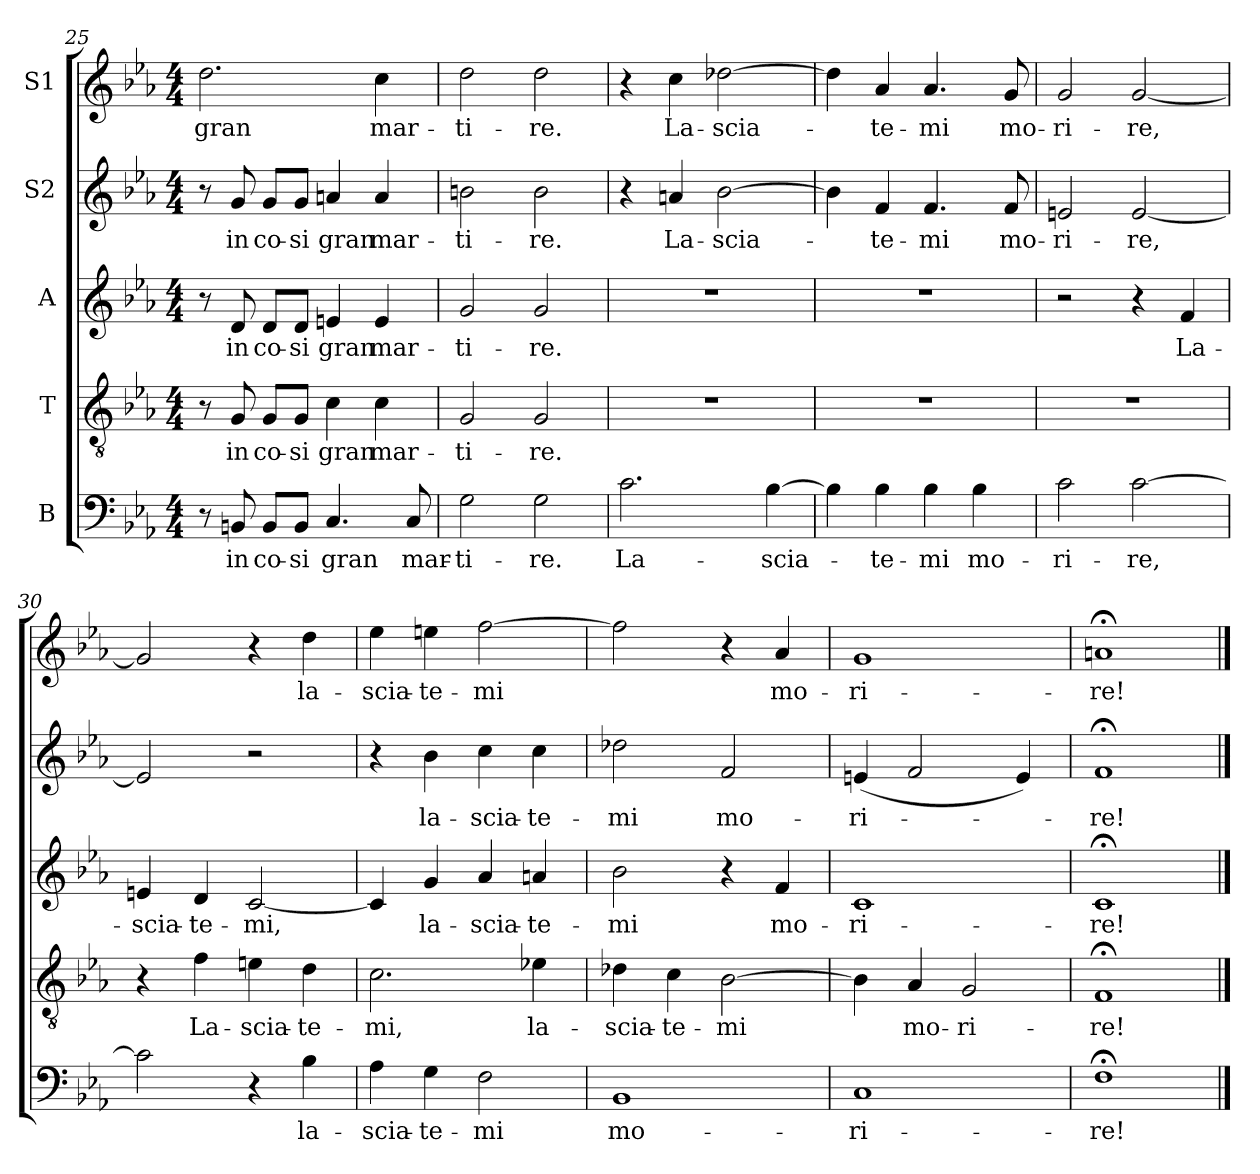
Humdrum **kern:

**kern	**text	**kern	**text	**kern	**text	**kern	**text	**kern	**text
*part5	*part5	*part4	*part4	*part3	*part3	*part2	*part2	*part1	*part1
*staff5	*staff5	*staff4	*staff4	*staff3	*staff3	*staff2	*staff2	*staff1	*staff1
*I"B	*	*I"T	*	*I"A	*	*I"S2	*	*I"S1	*
*clefF4	*	*clefGv2	*	*clefG2	*	*clefG2	*	*clefG2	*
*k[b-e-a-]	*	*k[b-e-a-]	*	*k[b-e-a-]	*	*k[b-e-a-]	*	*k[b-e-a-]	*
*M4/4	*	*M4/4	*	*M4/4	*	*M4/4	*	*M4/4	*
=25	=25	=25	=25	=25	=25	=25	=25	=25	=25
!	!	!	!	!	!	!	!	!	!LO:LY:b
8r	.	8r	.	8r	.	8r	.	2.dd\	gran
!	!LO:LY:b	!	!LO:LY:b	!	!LO:LY:b	!	!LO:LY:b	!	!
8BBn/	in	8G/	in	8d/	in	8g/	in	.	.
!	!LO:LY:b	!	!LO:LY:b	!	!LO:LY:b	!	!LO:LY:b	!	!
8BB/L	co-	8G/L	co-	8d/L	co-	8g/L	co-	.	.
!	!LO:LY:b	!	!LO:LY:b	!	!LO:LY:b	!	!LO:LY:b	!	!
8BB/J	-si	8G/J	-si	8d/J	-si	8g/J	-si	.	.
!	!LO:LY:b	!	!LO:LY:b	!	!LO:LY:b	!	!LO:LY:b	!	!
4.C/	gran	4c\	gran	4en/	gran	4an/	gran	.	.
!	!	!	!LO:LY:b	!	!LO:LY:b	!	!LO:LY:b	!	!LO:LY:b
.	.	4c\	mar-	4e/	mar-	4a/	mar-	4cc\	mar-
!	!LO:LY:b	!	!	!	!	!	!	!	!
8C/	mar-	.	.	.	.	.	.	.	.
=26	=26	=26	=26	=26	=26	=26	=26	=26	=26
!	!LO:LY:b	!	!LO:LY:b	!	!LO:LY:b	!	!LO:LY:b	!	!LO:LY:b
2G\	-ti-	2G/	-ti-	2g/	-ti-	2bn\	-ti-	2dd\	-ti-
!	!LO:LY:b	!	!LO:LY:b	!	!LO:LY:b	!	!LO:LY:b	!	!LO:LY:b
2G\	-re.	2G/	-re.	2g/	-re.	2b\	-re.	2dd\	-re.
=27	=27	=27	=27	=27	=27	=27	=27	=27	=27
!	!LO:LY:b	!	!	!	!	!	!	!	!
2.c\	La-	1r	.	1r	.	4r	.	4r	.
!	!	!	!	!	!	!	!LO:LY:b	!	!LO:LY:b
.	.	.	.	.	.	4an/	La-	4cc\	La-
!	!	!	!	!	!	!	!LO:LY:b	!	!LO:LY:b
.	.	.	.	.	.	[2b-\	-scia-	[2dd-X\	-scia-
!	!LO:LY:b	!	!	!	!	!	!	!	!
[4B-\	-scia-	.	.	.	.	.	.	.	.
=28	=28	=28	=28	=28	=28	=28	=28	=28	=28
4B-\]	.	1r	.	1r	.	4b-\]	.	4dd-\]	.
!	!LO:LY:b	!	!	!	!	!	!LO:LY:b	!	!LO:LY:b
4B-\	-te-	.	.	.	.	4f/	-te-	4a-/	-te-
!	!LO:LY:b	!	!	!	!	!	!LO:LY:b	!	!LO:LY:b
4B-\	-mi	.	.	.	.	4.f/	-mi	4.a-/	-mi
!	!LO:LY:b	!	!	!	!	!	!	!	!
4B-\	mo-	.	.	.	.	.	.	.	.
!	!	!	!	!	!	!	!LO:LY:b	!	!LO:LY:b
.	.	.	.	.	.	8f/	mo-	8g/	mo-
=29	=29	=29	=29	=29	=29	=29	=29	=29	=29
!	!LO:LY:b	!	!	!	!	!	!LO:LY:b	!	!LO:LY:b
2c\	-ri-	1r	.	2r	.	2en/	-ri-	2g/	-ri-
!	!LO:LY:b	!	!	!	!	!	!LO:LY:b	!	!LO:LY:b
[2c\	-re,	.	.	4r	.	[2e/	-re,	[2g/	-re,
!	!	!	!	!	!LO:LY:b	!	!	!	!
.	.	.	.	4f/	La-	.	.	.	.
!!LO:LB:g=z
=30	=30	=30	=30	=30	=30	=30	=30	=30	=30
!	!	!	!	!	!LO:LY:b	!	!	!	!
2c\]	.	4r	.	4en/	-scia-	2e/]	.	2g/]	.
!	!	!	!LO:LY:b	!	!LO:LY:b	!	!	!	!
.	.	4f\	La-	4d/	-te-	.	.	.	.
!	!	!	!LO:LY:b	!	!LO:LY:b	!	!	!	!
4r	.	4en\	-scia-	[2c/	-mi,	2r	.	4r	.
!	!LO:LY:b	!	!LO:LY:b	!	!	!	!	!	!LO:LY:b
4B-\	la-	4d\	-te-	.	.	.	.	4dd\	la-
=31	=31	=31	=31	=31	=31	=31	=31	=31	=31
!	!LO:LY:b	!	!LO:LY:b	!	!	!	!	!	!LO:LY:b
4A-\	-scia-	2.c\	-mi,	4c/]	.	4r	.	4ee-\	-scia-
!	!LO:LY:b	!	!	!	!LO:LY:b	!	!LO:LY:b	!	!LO:LY:b
4G\	-te-	.	.	4g/	la-	4b-\	la-	4een\	-te-
!	!LO:LY:b	!	!	!	!LO:LY:b	!	!LO:LY:b	!	!LO:LY:b
2F\	-mi	.	.	4a-/	-scia-	4cc\	-scia-	[2ff\	-mi
!	!	!	!LO:LY:b	!	!LO:LY:b	!	!LO:LY:b	!	!
.	.	4e-X\	la-	4an/	-te-	4cc\	-te-	.	.
=32	=32	=32	=32	=32	=32	=32	=32	=32	=32
!	!LO:LY:b	!	!LO:LY:b	!	!LO:LY:b	!	!LO:LY:b	!	!
1BB-	mo-	4d-X\	-scia-	2b-\	-mi	2dd-X\	-mi	2ff\]	.
!	!	!	!LO:LY:b	!	!	!	!	!	!
.	.	4c\	-te-	.	.	.	.	.	.
!	!	!	!LO:LY:b	!	!	!	!LO:LY:b	!	!
.	.	[2B-\	-mi	4r	.	2f/	mo-	4r	.
!	!	!	!	!	!LO:LY:b	!	!	!	!LO:LY:b
.	.	.	.	4f/	mo-	.	.	4a-/	mo-
=33	=33	=33	=33	=33	=33	=33	=33	=33	=33
!	!LO:LY:b	!	!	!	!LO:LY:b	!	!LO:LY:b	!	!LO:LY:b
1C	-ri-	4B-\]	.	1c	-ri-	(<4en/	-ri-	1g	-ri-
!	!	!	!LO:LY:b	!	!	!	!	!	!
.	.	4A-/	mo-	.	.	2f/	.	.	.
!	!	!	!LO:LY:b	!	!	!	!	!	!
.	.	2G/	-ri-	.	.	.	.	.	.
.	.	.	.	.	.	4e/)	.	.	.
=34	=34	=34	=34	=34	=34	=34	=34	=34	=34
!	!LO:LY:b	!	!LO:LY:b	!	!LO:LY:b	!	!LO:LY:b	!	!LO:LY:b
1F;<	-re!	1F;<	-re!	1c;<	-re!	1f;<	-re!	1an;<	-re!
==	==	==	==	==	==	==	==	==	==
*-	*-	*-	*-	*-	*-	*-	*-	*-	*-
